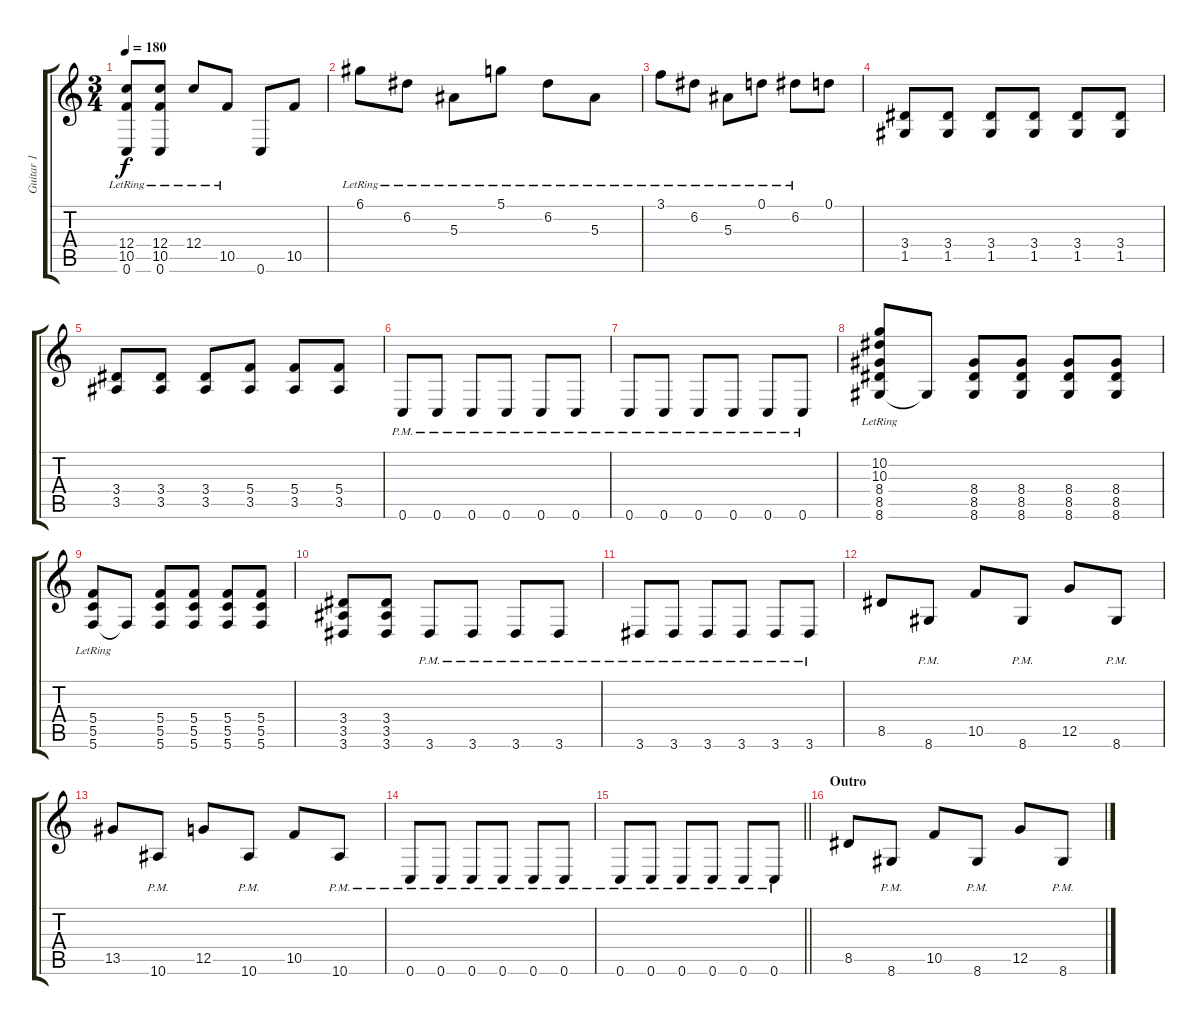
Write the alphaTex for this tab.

\track ("Guitar 1" "Guitar 1") {instrument distortionguitar}
\staff {score tabs}
\tuning (D4 A3 F3 C3 G2 C2) {hide}
\ts (3 4)
\tempo 180
\clef g2
\ks c
(12.4{lr} 10.5{lr} 0.6{lr}).8{dy f} (12.4{lr} 10.5{lr} 0.6{lr}).8 12.4{lr}.8 10.5{lr}.8 0.6.8 10.5.8 |
6.1{lr}.8 6.2{lr}.8 5.3{lr}.8 5.1{lr}.8 6.2{lr}.8 5.3{lr}.8 |
3.1{lr}.8 6.2{lr}.8 5.3{lr}.8 0.1{lr}.8 6.2{lr}.8 0.1.8 |
(3.4 1.5).8 (3.4 1.5).8 (3.4 1.5).8 (3.4 1.5).8 (3.4 1.5).8 (3.4 1.5).8 |
(3.4 3.5).8 (3.4 3.5).8 (3.4 3.5).8 (5.4 3.5).8 (5.4 3.5).8 (5.4 3.5).8 |
0.6{pm}.8 0.6{pm}.8 0.6{pm}.8 0.6{pm}.8 0.6{pm}.8 0.6{pm}.8 |
0.6{pm}.8 0.6{pm}.8 0.6{pm}.8 0.6{pm}.8 0.6{pm}.8 0.6{pm}.8 |
(10.2 10.3 8.4{lr} 8.5{lr} 8.6{lr}).8 8.6{t}.8 (8.4 8.5 8.6).8 (8.4 8.5 8.6).8 (8.4 8.5 8.6).8 (8.4 8.5 8.6).8 |
(5.4{lr} 5.5{lr} 5.6{lr}).8 5.6{t}.8 (5.4 5.5 5.6).8 (5.4 5.5 5.6).8 (5.4 5.5 5.6).8 (5.4 5.5 5.6).8 |
(3.4 3.5 3.6).8 (3.4 3.5 3.6).8 3.6{pm}.8 3.6{pm}.8 3.6{pm}.8 3.6{pm}.8 |
3.6{pm}.8 3.6{pm}.8 3.6{pm}.8 3.6{pm}.8 3.6{pm}.8 3.6{pm}.8 |
8.5.8 8.6{pm}.8 10.5.8 8.6{pm}.8 12.5.8 8.6{pm}.8 |
13.5.8 10.6{pm}.8 12.5.8 10.6{pm}.8 10.5.8 10.6{pm}.8 |
0.6{pm}.8 0.6{pm}.8 0.6{pm}.8 0.6{pm}.8 0.6{pm}.8 0.6{pm}.8 |
\barLineRight lightlight
0.6{pm}.8 0.6{pm}.8 0.6{pm}.8 0.6{pm}.8 0.6{pm}.8 0.6{pm}.8 |
\section ("" "Outro")
8.5.8 8.6{pm}.8 10.5.8 8.6{pm}.8 12.5.8 8.6{pm}.8
